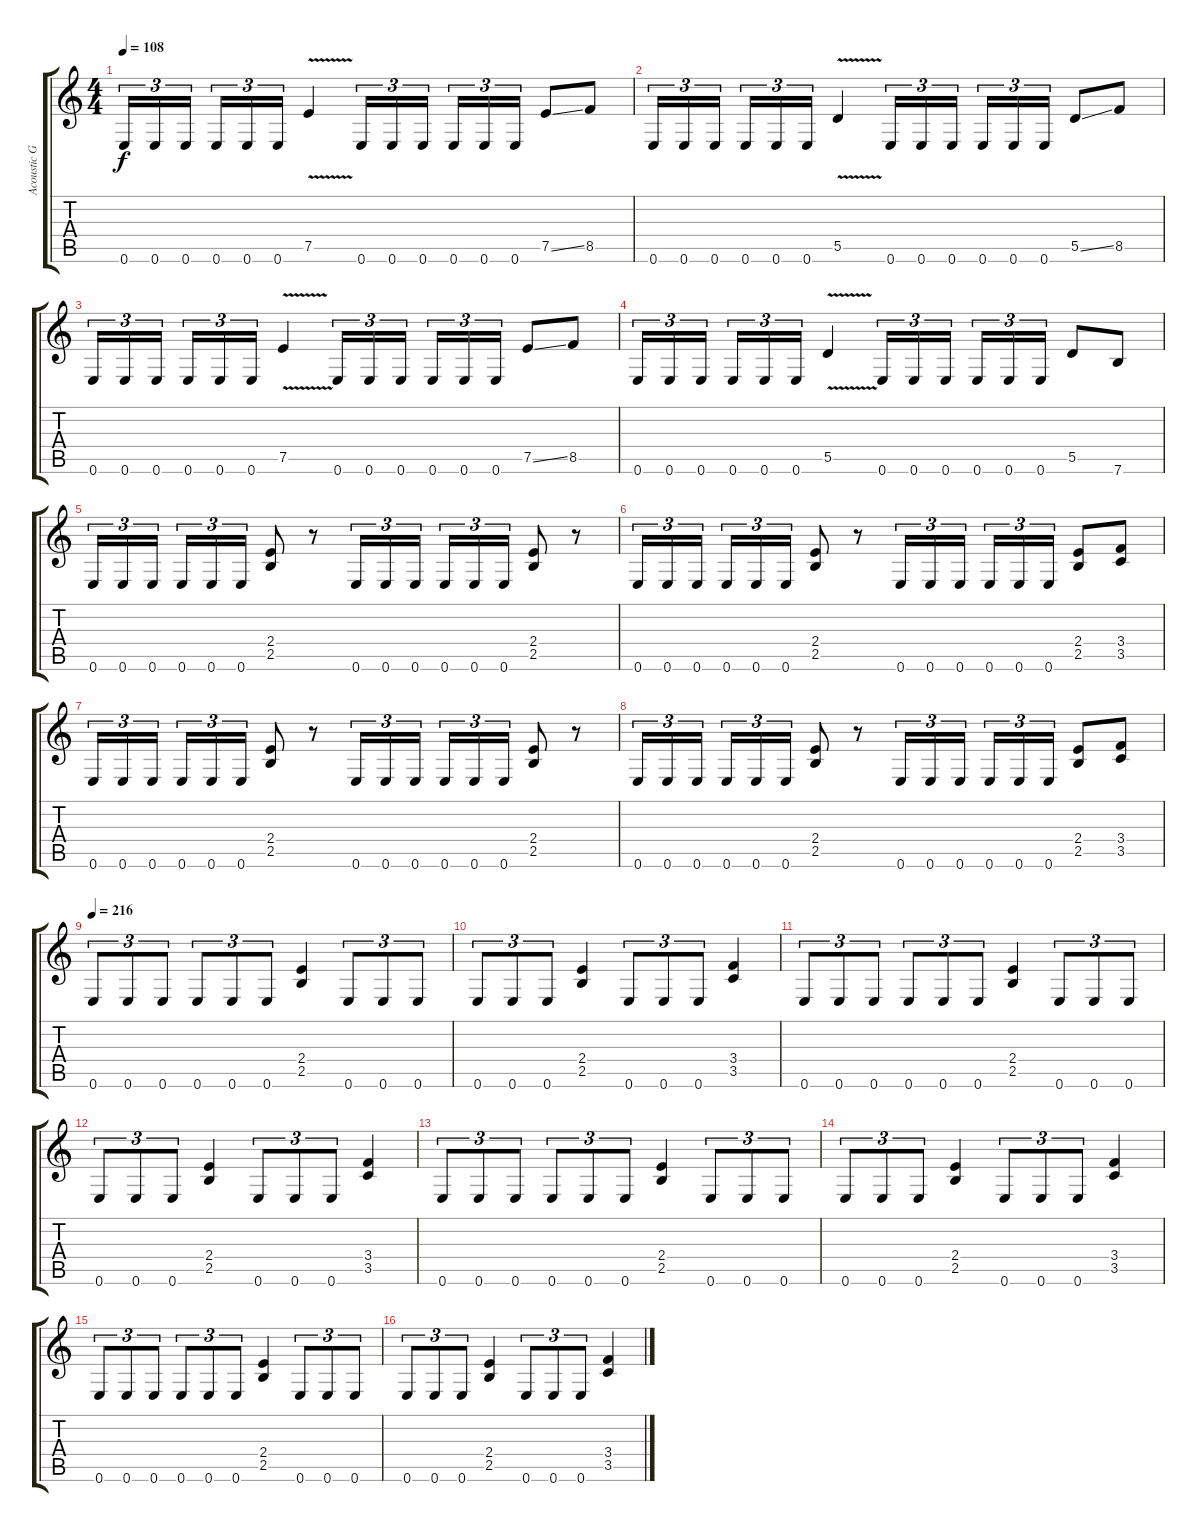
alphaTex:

\track ("Acoustic Guitar (Guitar 1)" "Acoustic G") {instrument acousticguitarsteel}
\staff {score tabs}
\tuning (E4 B3 G3 D3 A2 E2) {hide}
\ts (4 4)
\tempo 108
\clef g2
\ks c
0.6.16{tu (3 2) dy f} 0.6.16{tu (3 2)} 0.6.16{tu (3 2)} 0.6.16{tu (3 2)} 0.6.16{tu (3 2)} 0.6.16{tu (3 2)} 7.5{v}.4 0.6.16{tu (3 2)} 0.6.16{tu (3 2)} 0.6.16{tu (3 2)} 0.6.16{tu (3 2)} 0.6.16{tu (3 2)} 0.6.16{tu (3 2)} 7.5{ss}.8 8.5.8 |
0.6.16{tu (3 2)} 0.6.16{tu (3 2)} 0.6.16{tu (3 2)} 0.6.16{tu (3 2)} 0.6.16{tu (3 2)} 0.6.16{tu (3 2)} 5.5{v}.4 0.6.16{tu (3 2)} 0.6.16{tu (3 2)} 0.6.16{tu (3 2)} 0.6.16{tu (3 2)} 0.6.16{tu (3 2)} 0.6.16{tu (3 2)} 5.5{ss}.8 8.5.8 |
0.6.16{tu (3 2)} 0.6.16{tu (3 2)} 0.6.16{tu (3 2)} 0.6.16{tu (3 2)} 0.6.16{tu (3 2)} 0.6.16{tu (3 2)} 7.5{v}.4 0.6.16{tu (3 2)} 0.6.16{tu (3 2)} 0.6.16{tu (3 2)} 0.6.16{tu (3 2)} 0.6.16{tu (3 2)} 0.6.16{tu (3 2)} 7.5{ss}.8 8.5.8 |
0.6.16{tu (3 2)} 0.6.16{tu (3 2)} 0.6.16{tu (3 2)} 0.6.16{tu (3 2)} 0.6.16{tu (3 2)} 0.6.16{tu (3 2)} 5.5{v}.4 0.6.16{tu (3 2)} 0.6.16{tu (3 2)} 0.6.16{tu (3 2)} 0.6.16{tu (3 2)} 0.6.16{tu (3 2)} 0.6.16{tu (3 2)} 5.5.8 7.6.8 |
0.6.16{tu (3 2)} 0.6.16{tu (3 2)} 0.6.16{tu (3 2)} 0.6.16{tu (3 2)} 0.6.16{tu (3 2)} 0.6.16{tu (3 2)} (2.4 2.5).8 r.8 0.6.16{tu (3 2)} 0.6.16{tu (3 2)} 0.6.16{tu (3 2)} 0.6.16{tu (3 2)} 0.6.16{tu (3 2)} 0.6.16{tu (3 2)} (2.4 2.5).8 r.8 |
0.6.16{tu (3 2)} 0.6.16{tu (3 2)} 0.6.16{tu (3 2)} 0.6.16{tu (3 2)} 0.6.16{tu (3 2)} 0.6.16{tu (3 2)} (2.4 2.5).8 r.8 0.6.16{tu (3 2)} 0.6.16{tu (3 2)} 0.6.16{tu (3 2)} 0.6.16{tu (3 2)} 0.6.16{tu (3 2)} 0.6.16{tu (3 2)} (2.4 2.5).8 (3.4 3.5).8 |
0.6.16{tu (3 2)} 0.6.16{tu (3 2)} 0.6.16{tu (3 2)} 0.6.16{tu (3 2)} 0.6.16{tu (3 2)} 0.6.16{tu (3 2)} (2.4 2.5).8 r.8 0.6.16{tu (3 2)} 0.6.16{tu (3 2)} 0.6.16{tu (3 2)} 0.6.16{tu (3 2)} 0.6.16{tu (3 2)} 0.6.16{tu (3 2)} (2.4 2.5).8 r.8 |
0.6.16{tu (3 2)} 0.6.16{tu (3 2)} 0.6.16{tu (3 2)} 0.6.16{tu (3 2)} 0.6.16{tu (3 2)} 0.6.16{tu (3 2)} (2.4 2.5).8 r.8 0.6.16{tu (3 2)} 0.6.16{tu (3 2)} 0.6.16{tu (3 2)} 0.6.16{tu (3 2)} 0.6.16{tu (3 2)} 0.6.16{tu (3 2)} (2.4 2.5).8 (3.4 3.5).8 |
\tempo 216
0.6.8{tu (3 2)} 0.6.8{tu (3 2)} 0.6.8{tu (3 2)} 0.6.8{tu (3 2)} 0.6.8{tu (3 2)} 0.6.8{tu (3 2)} (2.4 2.5).4 0.6.8{tu (3 2)} 0.6.8{tu (3 2)} 0.6.8{tu (3 2)} |
0.6.8{tu (3 2)} 0.6.8{tu (3 2)} 0.6.8{tu (3 2)} (2.4 2.5).4 0.6.8{tu (3 2)} 0.6.8{tu (3 2)} 0.6.8{tu (3 2)} (3.4 3.5).4 |
0.6.8{tu (3 2)} 0.6.8{tu (3 2)} 0.6.8{tu (3 2)} 0.6.8{tu (3 2)} 0.6.8{tu (3 2)} 0.6.8{tu (3 2)} (2.4 2.5).4 0.6.8{tu (3 2)} 0.6.8{tu (3 2)} 0.6.8{tu (3 2)} |
0.6.8{tu (3 2)} 0.6.8{tu (3 2)} 0.6.8{tu (3 2)} (2.4 2.5).4 0.6.8{tu (3 2)} 0.6.8{tu (3 2)} 0.6.8{tu (3 2)} (3.4 3.5).4 |
0.6.8{tu (3 2)} 0.6.8{tu (3 2)} 0.6.8{tu (3 2)} 0.6.8{tu (3 2)} 0.6.8{tu (3 2)} 0.6.8{tu (3 2)} (2.4 2.5).4 0.6.8{tu (3 2)} 0.6.8{tu (3 2)} 0.6.8{tu (3 2)} |
0.6.8{tu (3 2)} 0.6.8{tu (3 2)} 0.6.8{tu (3 2)} (2.4 2.5).4 0.6.8{tu (3 2)} 0.6.8{tu (3 2)} 0.6.8{tu (3 2)} (3.4 3.5).4 |
0.6.8{tu (3 2)} 0.6.8{tu (3 2)} 0.6.8{tu (3 2)} 0.6.8{tu (3 2)} 0.6.8{tu (3 2)} 0.6.8{tu (3 2)} (2.4 2.5).4 0.6.8{tu (3 2)} 0.6.8{tu (3 2)} 0.6.8{tu (3 2)} |
0.6.8{tu (3 2)} 0.6.8{tu (3 2)} 0.6.8{tu (3 2)} (2.4 2.5).4 0.6.8{tu (3 2)} 0.6.8{tu (3 2)} 0.6.8{tu (3 2)} (3.4 3.5).4
